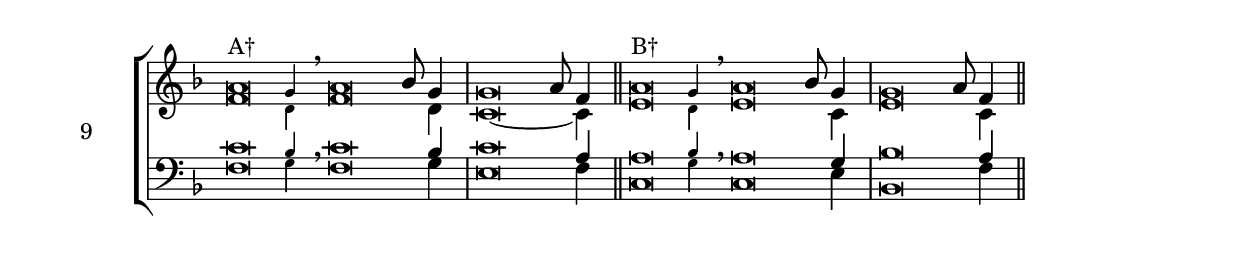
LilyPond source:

\version "2.18.2"
\version "2.18.2"

divisioMinima = {
    \bar ""
    \once \override BreathingSign.stencil = #ly:breathing-sign::divisio-minima
    \once \override BreathingSign.Y-offset = #0
    \breathe
}

dm = {
    \bar ""
    \once \override BreathingSign.stencil = #ly:breathing-sign::divisio-maior
    \once \override BreathingSign.Y-offset = #0
    \breathe
}
divisioMaxima = {
    \bar ""
    \once \override BreathingSign.stencil = #ly:breathing-sign::divisio-maxima
    \once \override BreathingSign.Y-offset = #0
    \breathe
}

fi = { \bar "||" }
ll = { \once \override LyricText.self-alignment-X = #LEFT }
sm = { \set melismaBusyProperties = #'() }
usm = { \unset melismaBusyProperties }

global = {
    \key f \major
    \cadenzaOn
    \set tieWaitForNote = ##t
    \autoBeamOff
    %\hide Staff.Stem
}

sopranoOneFlex = { \afterGrace a'\breve^"A†" g'4 \breathe a'\breve bes'8 g'4 \bar "|" g'\breve a'8 f'4 \bar "||" }
sopranoOne = { a'\breve^"A" bes'8 g'4 \bar "|" g'\breve a'8 f'4 \bar "||" }
sopranoTwoFlex = { \afterGrace a'\breve^"B†" g'4 \breathe a'\breve bes'8 g'4 \bar "|" g'\breve a'8 f'4 \bar "||" }
sopranoTwo = { a'\breve^"B" bes'8 g'4 \bar "|" g'\breve a'8 f'4 \bar "||"  }

altoOneFlex = { \afterGrace f'\breve d'4 f'\breve s8 d'4 c'\breve~ s8 c'4 }
altoOne = {  f'\breve s8 d'4 c'\breve~ s8 c'4 }
altoTwoFlex = { \afterGrace e'\breve d'4 e'\breve s8 c'4 e'\breve s8 c'4  }
altoTwo = { e'\breve s8 c'4 e'\breve s8 c'4  }

tenorOneFlex = { \afterGrace c'\breve bes4 \breathe c'\breve s8 bes4 \bar "|" c'\breve s8 a4 \bar "||" }
tenorOne = { c'\breve s8 bes4 \bar "|" c'\breve s8 a4 \bar "||"  }
tenorTwoFlex = { \afterGrace a\breve bes4 \breathe a\breve s8 g4 \bar "|" bes\breve s8 a4 \bar "||" }
tenorTwo = { a\breve s8 g4 \bar "|" bes\breve s8 a4 \bar "||"}

bassOneFlex = { \afterGrace f\breve g4 f\breve s8 g4 e\breve s8 f4 }
bassOne = { f\breve s8 g4 e\breve s8 f4  }
bassTwoFlex = { \afterGrace c\breve g4 c\breve s8 e4 bes,\breve s8 f4 }
bassTwo = { c\breve s8 e4 bes,\breve s8 f4 }




sopMusic = {
    \global
    \voiceOne
    \sopranoOneFlex
    \sopranoTwoFlex
}
altoMusic = {
    \global
    \voiceTwo
    \altoOneFlex
    \altoTwoFlex
    %    \altoOne
    %    \altoTwo
}
tenorMusic = {
    \global
    \voiceOne
    \tenorOneFlex
    \tenorTwoFlex
    %    \tenorOne
    %    \tenorTwo
}
bassMusic = {
    \global
    \voiceTwo
    \bassOneFlex
    \bassTwoFlex
    %    \bassOne
    %    \bassTwo
}

\score {

    \header {
        %piece = \markup { \fontsize #2 \bold "LBI_3a" }
    }
    <<
        \transpose e e {



            \new ChoirStaff \with { instrumentName = #"9" } % LBI_4B
            <<
                \new Staff ="up"
                <<
                    \clef treble
                    \accidentalStyle forget
                    \new Voice = "Soprano" \sopMusic
                    \new Voice = "Alto" \altoMusic
                >>
                \new Staff ="down"
                <<
                    \clef bass
                    \accidentalStyle forget
                    \new Voice = "Tenor" \tenorMusic
                    \new Voice = "Bass" \bassMusic
                >>
            >>
        }
    >>

    \layout 
    { 
        ragged-last = ##t
        \context 
        { 
            \Staff 
            \remove Time_signature_engraver 
        } 

    } 

}
